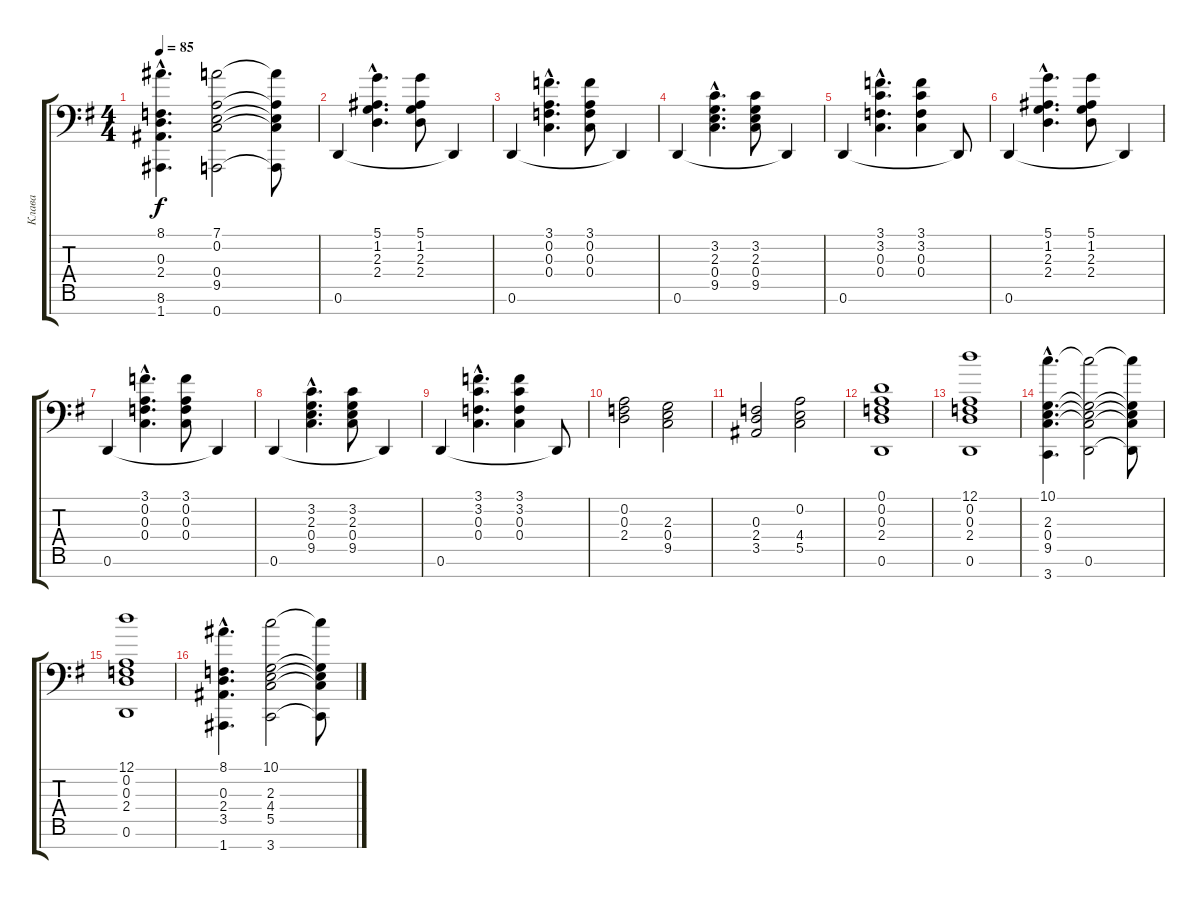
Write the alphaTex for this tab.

\track ("Клава" "Клава") {instrument synthstrings1}
\staff {score tabs}
\tuning (D4 A3 F3 C3 G2 D2 A1) {hide}
\ts (4 4)
\tempo 85
\clef f4
\ks eminor
(8.1{hac} 0.3{hac} 2.4{hac} 8.6{hac} 1.7{hac}).4{d dy f} (7.1 0.2 0.4 9.5 0.7).2 (7.1{t} 0.2{t} 0.4{t} 9.5{t} 0.7{t}).8 |
0.6.4 (5.1{hac} 1.2{hac} 2.3{hac} 2.4{hac}).4{d} (5.1 1.2 2.3 2.4).8 0.6{t}.4 |
0.6.4 (3.1{hac} 0.2{hac} 0.3{hac} 0.4{hac}).4{d} (3.1 0.2 0.3 0.4).8 0.6{t}.4 |
0.6.4 (3.2{hac} 2.3{hac} 0.4{hac} 9.5{hac}).4{d} (3.2 2.3 0.4 9.5).8 0.6{t}.4 |
0.6.4 (3.1{hac} 3.2{hac} 0.3{hac} 0.4{hac}).4{d} (3.1 3.2 0.3 0.4).4 0.6{t}.8 |
0.6.4 (5.1{hac} 1.2{hac} 2.3{hac} 2.4{hac}).4{d} (5.1 1.2 2.3 2.4).8 0.6{t}.4 |
0.6.4 (3.1{hac} 0.2{hac} 0.3{hac} 0.4{hac}).4{d} (3.1 0.2 0.3 0.4).8 0.6{t}.4 |
0.6.4 (3.2{hac} 2.3{hac} 0.4{hac} 9.5{hac}).4{d} (3.2 2.3 0.4 9.5).8 0.6{t}.4 |
0.6.4 (3.1{hac} 3.2{hac} 0.3{hac} 0.4{hac}).4{d} (3.1 3.2 0.3 0.4).4 0.6{t}.8 |
(0.2 0.3 2.4).2 (2.3 0.4 9.5).2 |
(0.3 2.4 3.5).2 (0.2 4.4 5.5).2 |
(0.1 0.2 0.3 2.4 0.6).1 |
(12.1 0.2 0.3 2.4 0.6).1 |
(10.1{hac} 2.3{hac} 0.4{hac} 9.5{hac} 3.7{hac}).4{d} (10.1{t} 2.3{t} 0.4{t} 9.5{t} 0.6).2 (10.1{t} 2.3{t} 0.4{t} 9.5{t} 0.6{t}).8 |
(12.1 0.2 0.3 2.4 0.6).1 |
(8.1{hac} 0.3{hac} 2.4{hac} 3.5{hac} 1.7{hac}).4{d} (10.1 2.3 4.4 5.5 3.7).2 (10.1{t} 2.3{t} 4.4{t} 5.5{t} 3.7{t}).8
